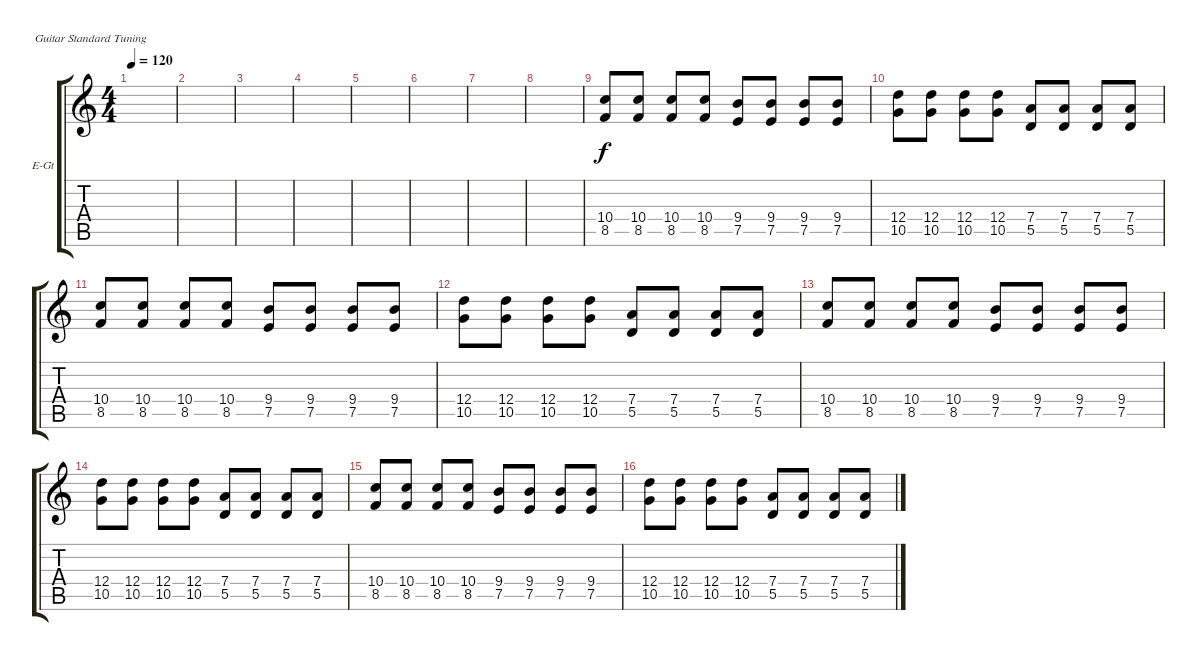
\defaultSystemsLayout 4
\bracketExtendMode groupsimilarinstruments
\firstSystemTrackNameOrientation horizontal
\otherSystemsTrackNameOrientation horizontal
\track ("Electric Guitar" "E-Gt") {instrument distortionguitar}
\staff {score tabs}
\tuning (E4 B3 G3 D3 A2 E2)
\ts (4 4)
\tempo 120
\clef g2
\ks c
|
|
|
|
|
|
|
|
(8.5 10.4).8 (8.5 10.4).8 (8.5 10.4).8 (8.5 10.4).8 (7.5 9.4).8 (7.5 9.4).8 (7.5 9.4).8 (7.5 9.4).8 |
(10.5 12.4).8 (10.5 12.4).8 (10.5 12.4).8 (10.5 12.4).8 (5.5 7.4).8 (5.5 7.4).8 (5.5 7.4).8 (5.5 7.4).8 |
(8.5 10.4).8 (8.5 10.4).8 (8.5 10.4).8 (8.5 10.4).8 (7.5 9.4).8 (7.5 9.4).8 (7.5 9.4).8 (7.5 9.4).8 |
(10.5 12.4).8 (10.5 12.4).8 (10.5 12.4).8 (10.5 12.4).8 (5.5 7.4).8 (5.5 7.4).8 (5.5 7.4).8 (5.5 7.4).8 |
(8.5 10.4).8 (8.5 10.4).8 (8.5 10.4).8 (8.5 10.4).8 (7.5 9.4).8 (7.5 9.4).8 (7.5 9.4).8 (7.5 9.4).8 |
(10.5 12.4).8 (10.5 12.4).8 (10.5 12.4).8 (10.5 12.4).8 (5.5 7.4).8 (5.5 7.4).8 (5.5 7.4).8 (5.5 7.4).8 |
(8.5 10.4).8 (8.5 10.4).8 (8.5 10.4).8 (8.5 10.4).8 (7.5 9.4).8 (7.5 9.4).8 (7.5 9.4).8 (7.5 9.4).8 |
(10.5 12.4).8 (10.5 12.4).8 (10.5 12.4).8 (10.5 12.4).8 (5.5 7.4).8 (5.5 7.4).8 (5.5 7.4).8 (5.5 7.4).8
